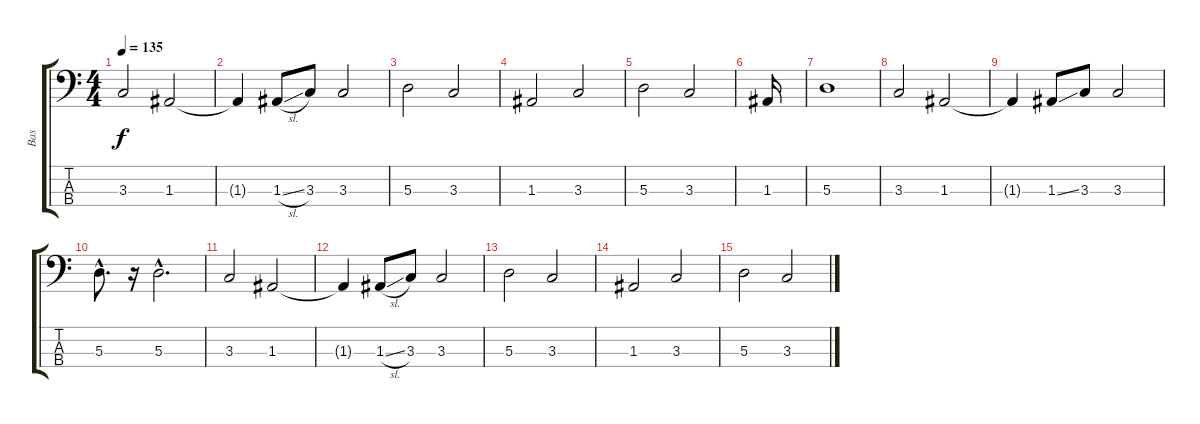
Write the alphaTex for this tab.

\track ("Bas" "Bas") {instrument electricbassfinger}
\staff {score tabs}
\tuning (G2 D2 A1 E1) {hide}
\ts (4 4)
\tempo 135
\clef f4
\ks c
3.3.2{dy f} 1.3.2 |
1.3{t}.4 1.3{sl}.8 3.3.8 3.3.2 |
5.3.2 3.3.2 |
1.3.2 3.3.2 |
5.3.2 3.3.2 |
1.3.16 |
5.3.1 |
3.3.2 1.3.2 |
1.3{t}.4 1.3{ss}.8 3.3.8 3.3.2 |
5.3{hac}.8{d} r.16 5.3{hac}.2{d} |
3.3.2 1.3.2 |
1.3{t}.4 1.3{sl}.8 3.3.8 3.3.2 |
5.3.2 3.3.2 |
1.3.2 3.3.2 |
5.3.2 3.3.2
